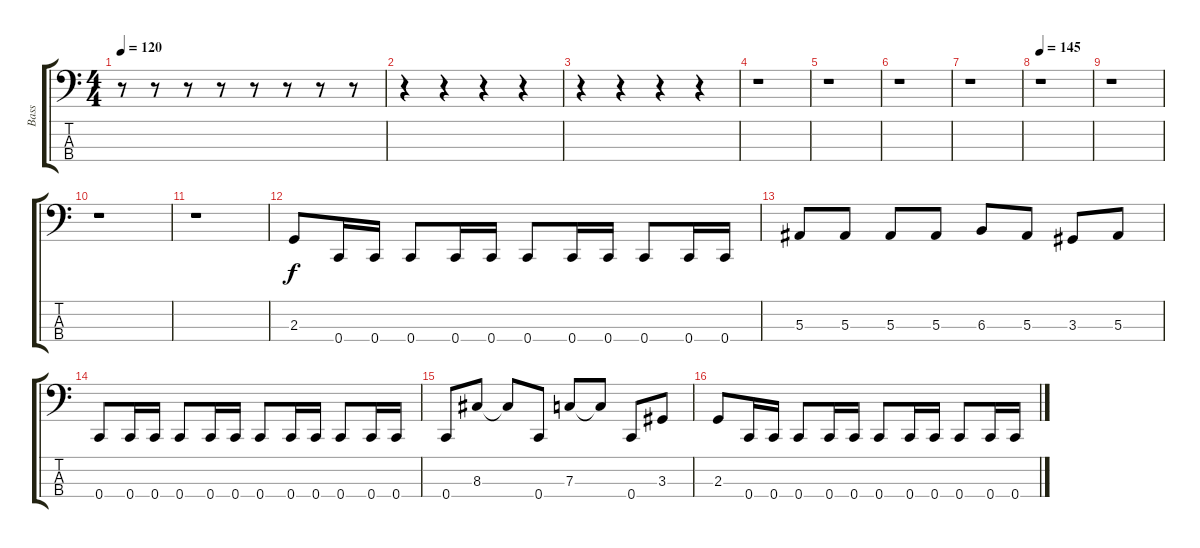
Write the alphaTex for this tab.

\track ("Bass" "Bass") {instrument electricbassfinger}
\staff {score tabs}
\tuning (Eb2 Bb1 F1 C1) {hide}
\ts (4 4)
\tempo 120
\clef f4
\ks c
r.8{dy f} r.8 r.8 r.8 r.8 r.8 r.8 r.8 |
r.4 r.4 r.4 r.4 |
r.4 r.4 r.4 r.4 |
r.1 |
r.1 |
r.1 |
r.1 |
\tempo 145
r.1 |
r.1 |
r.1 |
r.1 |
2.3.8 0.4.16 0.4.16 0.4.8 0.4.16 0.4.16 0.4.8 0.4.16 0.4.16 0.4.8 0.4.16 0.4.16 |
5.3.8 5.3.8 5.3.8 5.3.8 6.3.8 5.3.8 3.3.8 5.3.8 |
0.4.8 0.4.16 0.4.16 0.4.8 0.4.16 0.4.16 0.4.8 0.4.16 0.4.16 0.4.8 0.4.16 0.4.16 |
0.4.8 8.3.8 8.3{t}.8 0.4.8 7.3.8 7.3{t}.8 0.4.8 3.3.8 |
2.3.8 0.4.16 0.4.16 0.4.8 0.4.16 0.4.16 0.4.8 0.4.16 0.4.16 0.4.8 0.4.16 0.4.16
